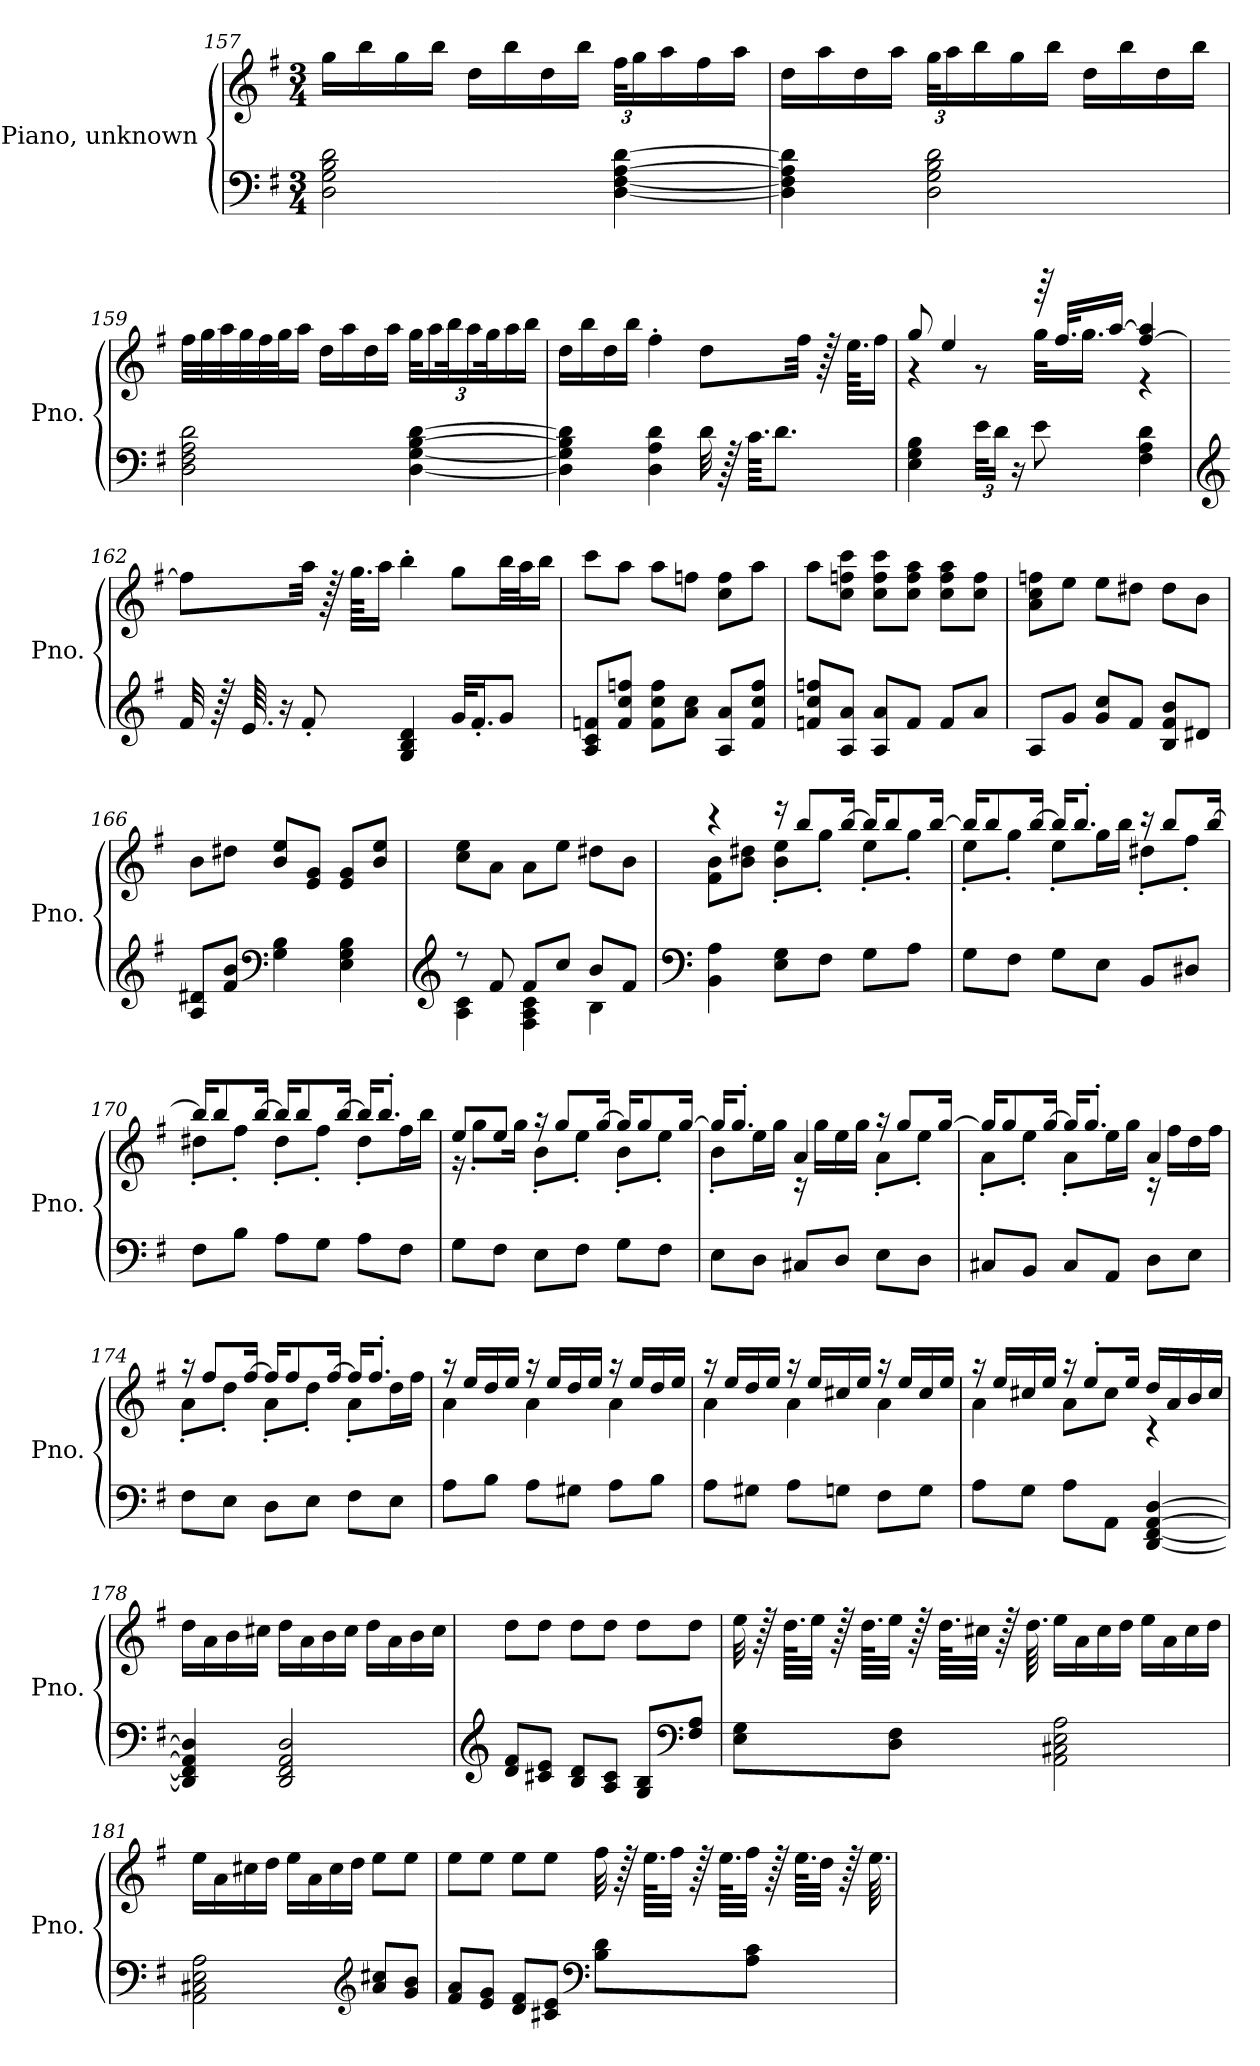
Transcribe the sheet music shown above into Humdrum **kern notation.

**kern	**kern
*part1	*part1
*staff2	*staff1
*I"Piano, unknown	*
*I'Pno.	*
!!LO:PB:g=z
*clefF4	*clefG2
*k[f#]	*k[f#]
*M3/4	*M3/4
=157	=157
2D\ 2G\ 2B\ 2d\	16gg\LL
.	16bb\
.	16gg\
.	16bb\JJ
.	16dd\LL
.	16bb\
.	16dd\
.	16bb\JJ
*	*Xbrackettup
[4D\ [4F#\ [4A\ [4d\	48ff#\KLL
.	24gg\
.	16aa\
.	16ff#\
.	16aa\JJ
=158	=158
4D\] 4F#\] 4A\] 4d\]	16dd\LL
.	16aa\
.	16dd\
.	16aa\JJ
2D\ 2G\ 2B\ 2d\	48gg\KLL
.	24aa\
.	16bb\
.	16gg\
.	16bb\JJ
.	16dd\LL
.	16bb\
.	16dd\
.	16bb\JJ
=159	=159
2D\ 2F#\ 2A\ 2d\	32ff#\LLL
.	32gg\
.	32aa\
.	32gg\
.	32ff#\
.	32gg\J
.	16aa\JJ
.	16dd\LL
.	16aa\
.	16dd\
.	16aa\JJ
[4D\ [4G\ [4B\ [4d\	48gg\KLL
.	24aa\
.	48bb\K
.	24aa\
.	48gg\K
.	24aa\
.	16bb\JJ
!!LO:LB:g=z
=160	=160
4D\] 4G\] 4B\] 4d\]	16dd\LL
.	16bb\
.	16dd\
.	16bb\JJ
4D\ 4A\ 4d\	4ff#'\
32d\	8dd\L
128r	.
64.c\KKKL	.
8.d\J	.
.	32ff#\Jkk
.	128r
.	64.ee\KKLL
.	16ff#\JJ
=161	=161
*	*^
4E\ 4G\ 4B\	8gg/	4r
.	4ee/	.
*Xbrackettup	*	*
48e\KLL	.	8r
24d\JJ	.	.
16r	.	.
8e\	64r	32gg\KLL
.	32.ff#/KLL	.
.	.	16.gg\JJ
.	[16aa/JJ	.
4F#\ 4A\ 4d\	[4ff#/ 4aa/]	4r
*	*v	*v
=162	=162
*clefG2	*
32f#/	8ff#\L]
128r	.
64.e/	.
16r	.
8f#'/	32aa\Jkk
.	128r
.	64.gg\KKLL
.	16aa\JJ
4G/ 4B/ 4d/	4bb'\
32g/KLL	8gg\L
16.f#'/J	.
8g/J	32bb\LL
.	32aa\J
.	16bb\JJ
!!LO:LB:g=z
=163	=163
8A/ 8c/ 8fn/L	8ccc\L
8f/ 8cc/ 8ffn/J	8aa\J
8f\ 8cc\ 8ff\L	8aa\L
8a\ 8cc\J	8ffn\J
8A/ 8a/L	8cc\ 8ff\L
8f/ 8cc/ 8ff/J	8aa\J
=164	=164
8fn/ 8cc/ 8ffn/L	8aa\L
8A/ 8a/J	8cc\ 8ffn\ 8ccc\J
8A/ 8a/L	8cc\ 8ff\ 8ccc\L
8f/J	8cc\ 8ff\ 8aa\J
8f/L	8cc\ 8ff\ 8aa\L
8a/J	8cc\ 8ff\J
=165	=165
8A/L	8a\ 8cc\ 8ffn\L
8g/J	8ee\J
8g/ 8cc/L	8ee\L
8f#/J	8dd#X\J
8B/ 8f#/ 8b/L	8dd#\L
8d#X/J	8b\J
=166	=166
8A/ 8d#X/L	8b\L
8f#/ 8b/J	8dd#X\J
*clefF4	*
4G\ 4B\	8b/ 8ee/L
.	8e/ 8g/J
4E\ 4G\ 4B\	8e/ 8g/L
.	8b/ 8ee/J
=167	=167
*clefG2	*
*^	*
8r	4A\ 4c\	8cc\ 8ee\L
8f#/	.	8a\J
8f#/L	4F#\ 4A\ 4c\	8a\L
8cc/J	.	8ee\J
8b/L	4B\	8dd#X\L
8f#/J	.	8b\J
*v	*v	*
!!LO:LB:g=z
=168	=168
*clefF4	*
*	*^
4BB\ 4A\	4r	8f#\ 8b\L
.	.	8b\ 8dd#X\J
8E\ 8G\L	16r	8b\' 8ee\'L
.	8bb/L	.
8F#\J	.	8gg'\J
.	[16bb/Jk	.
8G\L	16bb/KL]	8ee'\L
.	8bb/	.
8A\J	.	8gg'\J
.	[16bb/Jk	.
=169	=169	=169
8G\L	16bb/KL]	8ee'\L
.	8bb/	.
8F#\J	.	8gg'\J
.	[16bb/Jk	.
8G\L	16bb/KL]	8ee'\L
.	8.bb'/J	.
8E\J	.	16gg\L
.	.	16bb\JJ
8BB/L	16r	8dd#X'\L
.	8bb/L	.
8D#X/J	.	8ff#'\J
.	[16bb/Jk	.
=170	=170	=170
8F#\L	16bb/KL]	8dd#X'\L
.	8bb/	.
8B\J	.	8ff#'\J
.	[16bb/Jk	.
8A\L	16bb/KL]	8dd#'\L
.	8bb/	.
8G\J	.	8ff#'\J
.	[16bb/Jk	.
8A\L	16bb/KL]	8dd#'\L
.	8.bb'/J	.
8F#\J	.	16ff#\L
.	.	16bb\JJ
!!LO:LB:g=z	!!
=171	=171	=171
8G\L	8ee/L	16r
.	.	8gg'\L
8F#\J	8ee/J	.
.	.	16gg\Jk
8E\L	16r	8b'\L
.	8gg/L	.
8F#\J	.	8ee'\J
.	[16gg/Jk	.
8G\L	16gg/KL]	8b'\L
.	8gg/	.
8F#\J	.	8ee'\J
.	[16gg/Jk	.
=172	=172	=172
8E\L	16gg/KL]	8b'\L
.	8.gg'/J	.
8D\J	.	16ee\L
.	.	16gg\JJ
8C#X/L	4a/	16r
.	.	16gg\LL
8D/J	.	16ee\
.	.	16gg\JJ
8E\L	16r	8a'\L
.	8gg/L	.
8D\J	.	8ee'\J
.	[16gg/Jk	.
=173	=173	=173
8C#X/L	16gg/KL]	8a'\L
.	8gg/	.
8BB/J	.	8ee'\J
.	[16gg/Jk	.
8C#/L	16gg/KL]	8a'\L
.	8.gg'/J	.
8AA/J	.	16ee\L
.	.	16gg\JJ
8D\L	4a/	16r
.	.	16ff#\LL
8E\J	.	16dd\
.	.	16ff#\JJ
!!LO:LB:g=z	!!
=174	=174	=174
8F#\L	16r	8a'\L
.	8ff#/L	.
8E\J	.	8dd'\J
.	[16ff#/Jk	.
8D\L	16ff#/KL]	8a'\L
.	8ff#/	.
8E\J	.	8dd'\J
.	[16ff#/Jk	.
8F#\L	16ff#/KL]	8a'\L
.	8.ff#'/J	.
8E\J	.	16dd\L
.	.	16ff#\JJ
=175	=175	=175
8A\L	16r	4a\
.	16ee/LL	.
8B\J	16dd/	.
.	16ee/JJ	.
8A\L	16r	4a\
.	16ee/LL	.
8G#X\J	16dd/	.
.	16ee/JJ	.
8A\L	16r	4a\
.	16ee/LL	.
8B\J	16dd/	.
.	16ee/JJ	.
=176	=176	=176
8A\L	16r	4a\
.	16ee/LL	.
8G#X\J	16dd/	.
.	16ee/JJ	.
8A\L	16r	4a\
.	16ee/LL	.
8Gn\J	16cc#X/	.
.	16ee/JJ	.
8F#\L	16r	4a\
.	16ee/LL	.
8G\J	16cc#/	.
.	16ee/JJ	.
!!LO:PB:g=z	!!
=177	=177	=177
8A\L	16r	4a\
.	16ee/LL	.
8G\J	16cc#X/	.
.	16ee/JJ	.
8A\L	16r	8a\L
.	8ee'/L	.
8AA\J	.	8cc#\J
.	16ee/Jk	.
[4DD/ [4FF#/ [4AA/ [4D/	16dd/LL	4r
.	16a/	.
.	16b/	.
.	16cc#/JJ	.
*	*v	*v
=178	=178
4DD/] 4FF#/] 4AA/] 4D/]	16dd\LL
.	16a\
.	16b\
.	16cc#X\JJ
2DD/ 2FF#/ 2AA/ 2D/	16dd\LL
.	16a\
.	16b\
.	16cc#\JJ
.	16dd\LL
.	16a\
.	16b\
.	16cc#\JJ
=179	=179
*clefG2	*
8d/ 8f#/L	8dd\L
8c#X/ 8e/J	8dd\J
8B/ 8d/L	8dd\L
8A/ 8c#/J	8dd\J
8G/ 8B/L	8dd\L
*clefF4	*
8F#/ 8A/J	8dd\J
!!LO:LB:g=z
=180	=180
8E\ 8G\L	32ee\
.	128r
.	64.dd\KLLL
.	32ee\JJJ
.	128r
.	64.dd\KLLL
8D\ 8F#\J	32ee\JJJ
.	128r
.	64.dd\KLLL
.	32cc#X\JJJ
.	128r
.	64.dd\
2AA\ 2C#X\ 2E\ 2A\	16ee\LL
.	16a\
.	16cc#\
.	16dd\JJ
.	16ee\LL
.	16a\
.	16cc#\
.	16dd\JJ
=181	=181
2AA\ 2C#X\ 2E\ 2A\	16ee\LL
.	16a\
.	16cc#X\
.	16dd\JJ
.	16ee\LL
.	16a\
.	16cc#\
.	16dd\JJ
*clefG2	*
8a/ 8cc#X/L	8ee\L
8g/ 8b/J	8ee\J
!!LO:LB:g=z
=182	=182
8f#/ 8a/L	8ee\L
8e/ 8g/J	8ee\J
8d/ 8f#/L	8ee\L
8c#X/ 8e/J	8ee\J
*clefF4	*
8B\ 8d\L	32ff#\
.	128r
.	64.ee\KLLL
.	32ff#\JJJ
.	128r
.	64.ee\KLLL
8A\ 8c#\J	32ff#\JJJ
.	128r
.	64.ee\KLLL
.	32dd\JJJ
.	128r
.	64.ee\
=	=
*-	*-
